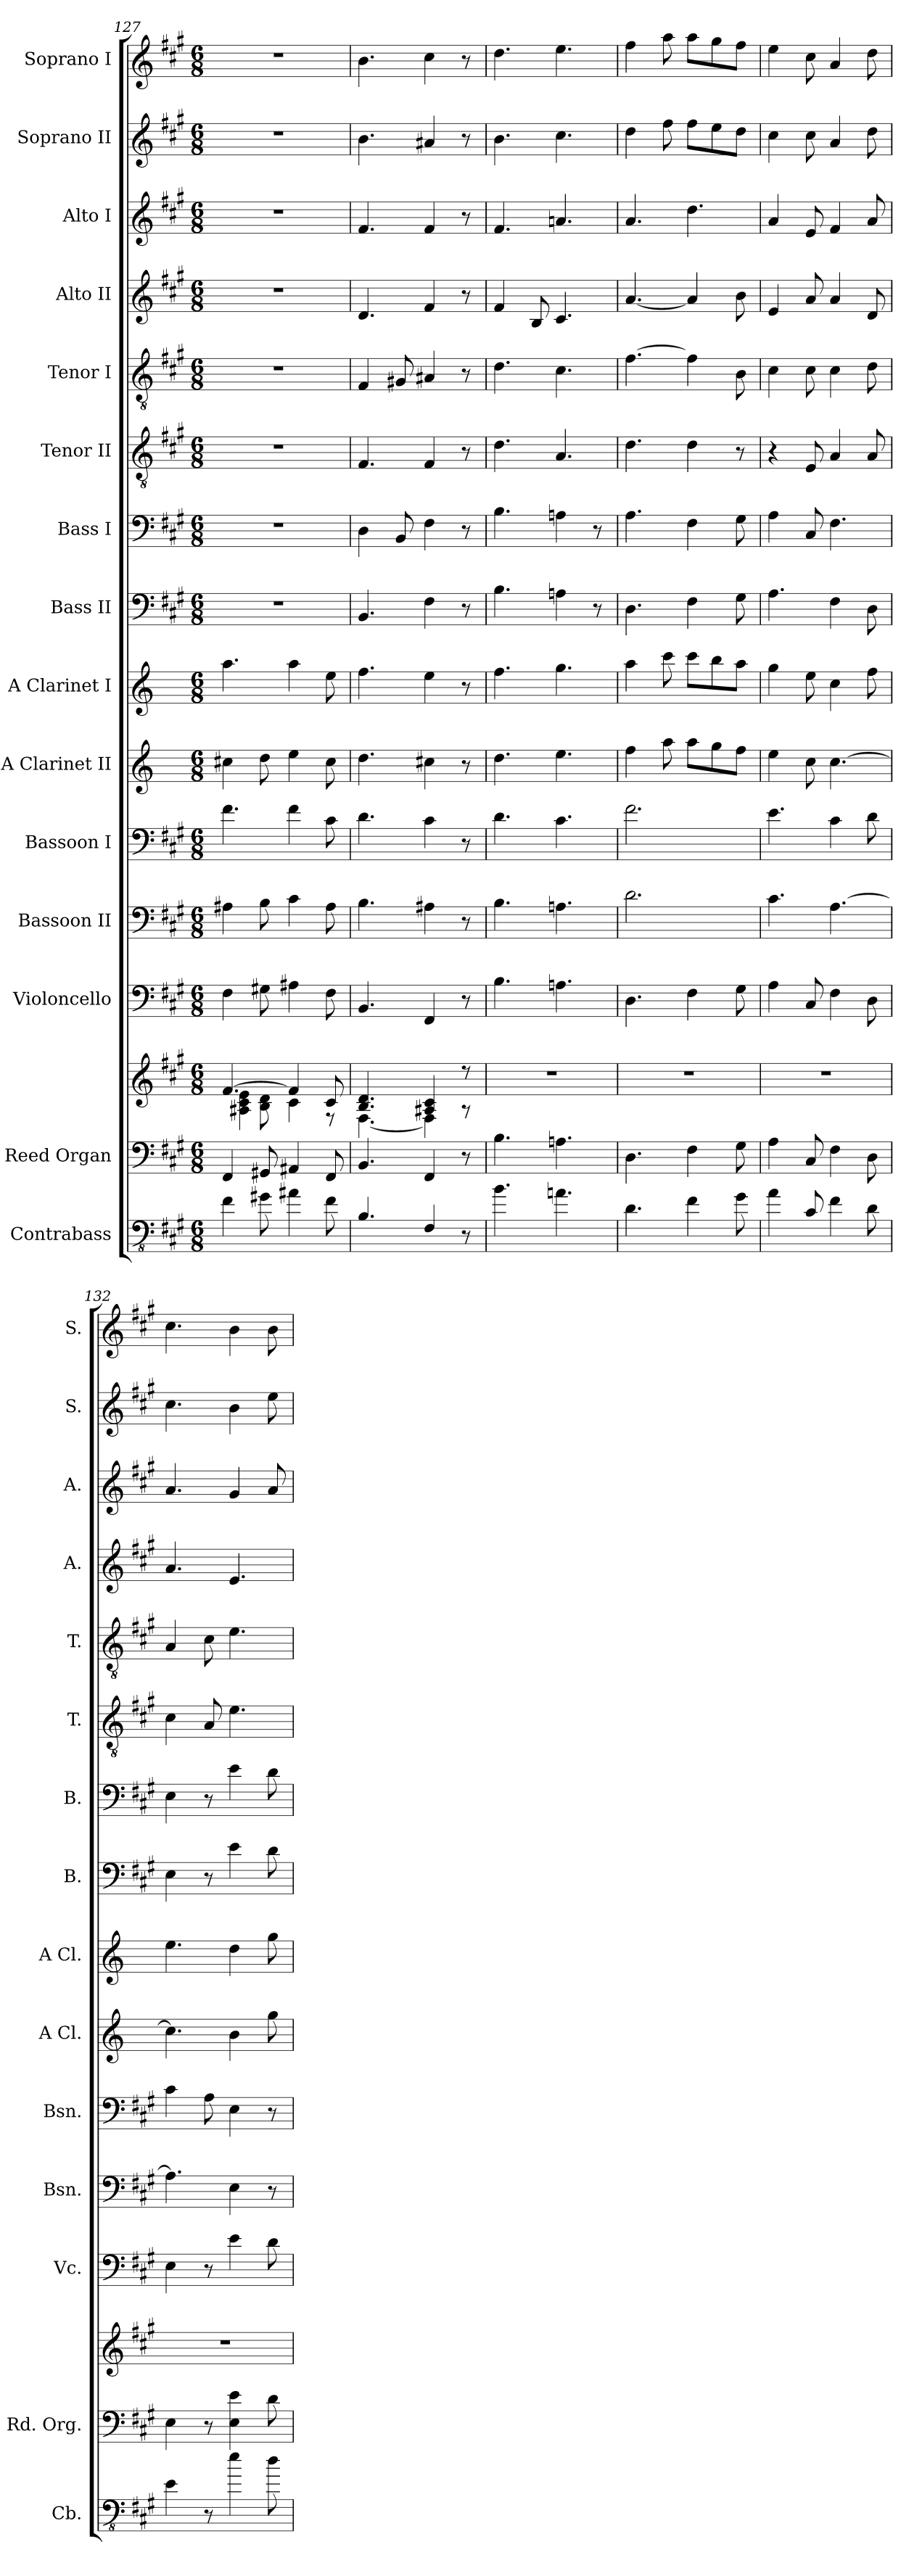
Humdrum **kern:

**kern	**kern	**kern	**kern	**kern	**kern	**kern	**kern	**kern	**kern	**kern	**kern	**kern	**kern	**kern	**kern
*part15	*part14	*part14	*part13	*part12	*part11	*part10	*part9	*part8	*part7	*part6	*part5	*part4	*part3	*part2	*part1
*staff16	*staff15	*staff14	*staff13	*staff12	*staff11	*staff10	*staff9	*staff8	*staff7	*staff6	*staff5	*staff4	*staff3	*staff2	*staff1
*I"Contrabass	*I"Reed Organ	*	*I"Violoncello	*I"Bassoon II	*I"Bassoon I	*I"A Clarinet II	*I"A Clarinet I	*I"Bass II	*I"Bass I	*I"Tenor II	*I"Tenor I	*I"Alto II	*I"Alto I	*I"Soprano II	*I"Soprano I
*I'Cb.	*I'Rd. Org.	*	*I'Vc.	*I'Bsn.	*I'Bsn.	*I'A Cl.	*I'A Cl.	*I'B.	*I'B.	*I'T.	*I'T.	*I'A.	*I'A.	*I'S.	*I'S.
*clefFv4	*clefF4	*clefG2	*clefF4	*clefF4	*clefF4	*clefG2	*clefG2	*clefF4	*clefF4	*clefGv2	*clefGv2	*clefG2	*clefG2	*clefG2	*clefG2
*ITrd7c12	*	*	*	*	*	*ITrd2c3	*ITrd2c3	*	*	*	*	*	*	*	*
*k[f#c#g#]	*k[f#c#g#]	*k[f#c#g#]	*k[f#c#g#]	*k[f#c#g#]	*k[f#c#g#]	*k[f#c#g#]	*k[f#c#g#]	*k[f#c#g#]	*k[f#c#g#]	*k[f#c#g#]	*k[f#c#g#]	*k[f#c#g#]	*k[f#c#g#]	*k[f#c#g#]	*k[f#c#g#]
*M6/8	*M6/8	*M6/8	*M6/8	*M6/8	*M6/8	*M6/8	*M6/8	*M6/8	*M6/8	*M6/8	*M6/8	*M6/8	*M6/8	*M6/8	*M6/8
=127	=127	=127	=127	=127	=127	=127	=127	=127	=127	=127	=127	=127	=127	=127	=127
*	*	*^	*	*	*	*	*	*	*	*	*	*	*	*	*
4FF#\	4FF#/	[4.f#/	4A#X\ 4c#\ 4e\	4F#\	4A#X\	4.f#\	4a#X\	4.ff#\	2.r	2.r	2.r	2.r	2.r	2.r	2.r	2.r
8GG#X\	8GG#X/	.	8B\ 8d\	8G#X\	8B\	.	8b\	.	.	.	.	.	.	.	.	.
4AA#X\	4AA#X/	4f#/]	4c#\	4A#X\	4c#\	4f#\	4cc#\	4ff#\	.	.	.	.	.	.	.	.
8FF#\	8FF#/	8c#/	8r	8F#\	8A#\	8c#\	8a#\	8cc#\	.	.	.	.	.	.	.	.
!!LO:PB:g=z
=128	=128	=128	=128	=128	=128	=128	=128	=128	=128	=128	=128	=128	=128	=128	=128	=128
4.BBB/	4.BB/	4.B/ 4.d/	[4.F#\	4.BB/	4.B\	4.d\	4.b\	4.dd\	4.BB/	4D\	4.F#/	4F#/	4.d/	4.f#/	4.b\	4.b\
.	.	.	.	.	.	.	.	.	.	8BB/	.	8G#X/	.	.	.	.
4FFF#/	4FF#/	4A#X/ 4c#/	4F#\]	4FF#/	4A#X\	4c#\	4a#X\	4cc#\	4F#\	4F#\	4F#/	4A#X/	4f#/	4f#/	4a#X/	4cc#\
8r	8r	8r	8r	8r	8r	8r	8r	8r	8r	8r	8r	8r	8r	8r	8r	8r
*	*	*v	*v	*	*	*	*	*	*	*	*	*	*	*	*	*
=129	=129	=129	=129	=129	=129	=129	=129	=129	=129	=129	=129	=129	=129	=129	=129
4.BB\	4.B\	2.r	4.B\	4.B\	4.d\	4.b\	4.dd\	4.B\	4.B\	4.d\	4.d\	4f#/	4.f#/	4.b\	4.dd\
.	.	.	.	.	.	.	.	.	.	.	.	8B/	.	.	.
4.AAn\	4.An\	.	4.An\	4.An\	4.c#\	4.cc#\	4.ee\	4An\	4An\	4.A/	4.c#\	4.c#/	4.an/	4.cc#\	4.ee\
.	.	.	.	.	.	.	.	8r	8r	.	.	.	.	.	.
=130	=130	=130	=130	=130	=130	=130	=130	=130	=130	=130	=130	=130	=130	=130	=130
4.DD\	4.D\	2.r	4.D\	2.d\	2.f#\	4dd\	4ff#\	4.D\	4.A\	4.d\	[4.f#\	[4.a/	4.a/	4dd\	4ff#\
.	.	.	.	.	.	8ff#\	8aa\	.	.	.	.	.	.	8ff#\	8aa\
4FF#\	4F#\	.	4F#\	.	.	8ff#\L	8aa\L	4F#\	4F#\	4d\	4f#\]	4a/]	4.dd\	8ff#\L	8aa\L
.	.	.	.	.	.	8ee\	8gg#\	.	.	.	.	.	.	8ee\	8gg#\
8GG#\	8G#\	.	8G#\	.	.	8dd\J	8ff#\J	8G#\	8G#\	8r	8B\	8b\	.	8dd\J	8ff#\J
=131	=131	=131	=131	=131	=131	=131	=131	=131	=131	=131	=131	=131	=131	=131	=131
4AA\	4A\	2.r	4A\	4.c#\	4.e\	4cc#\	4ee\	4.A\	4A\	4r	4c#\	4e/	4a/	4cc#\	4ee\
8CC#/	8C#/	.	8C#/	.	.	8a\	8cc#\	.	8C#/	8E/	8c#\	8a/	8e/	8cc#\	8cc#\
4FF#\	4F#\	.	4F#\	[4.A\	4c#\	[4.a\	4a\	4F#\	4.F#\	4A/	4c#\	4a/	4f#/	4a/	4a/
8DD\	8D\	.	8D\	.	8d\	.	8dd\	8D\	.	8A/	8d\	8d/	8a/	8dd\	8dd\
=132	=132	=132	=132	=132	=132	=132	=132	=132	=132	=132	=132	=132	=132	=132	=132
4EE\	4E\	2.r	4E\	4.A\]	4c#\	4.a\]	4.cc#\	4E\	4E\	4c#\	4A/	4.a/	4.a/	4.cc#\	4.cc#\
8r	8r	.	8r	.	8A\	.	.	8r	8r	8A/	8c#\	.	.	.	.
4E\	4E\ 4e\	.	4e\	4E\	4E\	4g#\	4b\	4e\	4e\	4.e\	4.e\	4.e/	4g#/	4b\	4b\
8D\	8d\	.	8d\	8r	8r	8ee\	8ee\	8d\	8d\	.	.	.	8a/	8ee\	8b\
=	=	=	=	=	=	=	=	=	=	=	=	=	=	=	=
*-	*-	*-	*-	*-	*-	*-	*-	*-	*-	*-	*-	*-	*-	*-	*-
